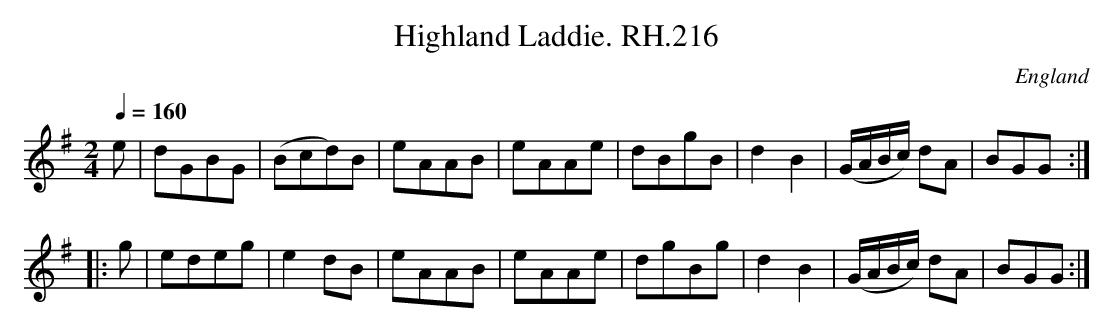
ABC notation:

X:1
T:Highland Laddie. RH.216
O:England
M:2/4
L:1/8
Q:1/4=160
K:G
e|dGBG|(Bcd)B|eAAB|eAAe|\
dBgB|d2B2|(G/A/B/c/) dA|BGG:|
|:g|edeg|e2dB|eAAB|eAAe|\
dgBg|d2B2|(G/A/B/c/) dA|BGG:|
